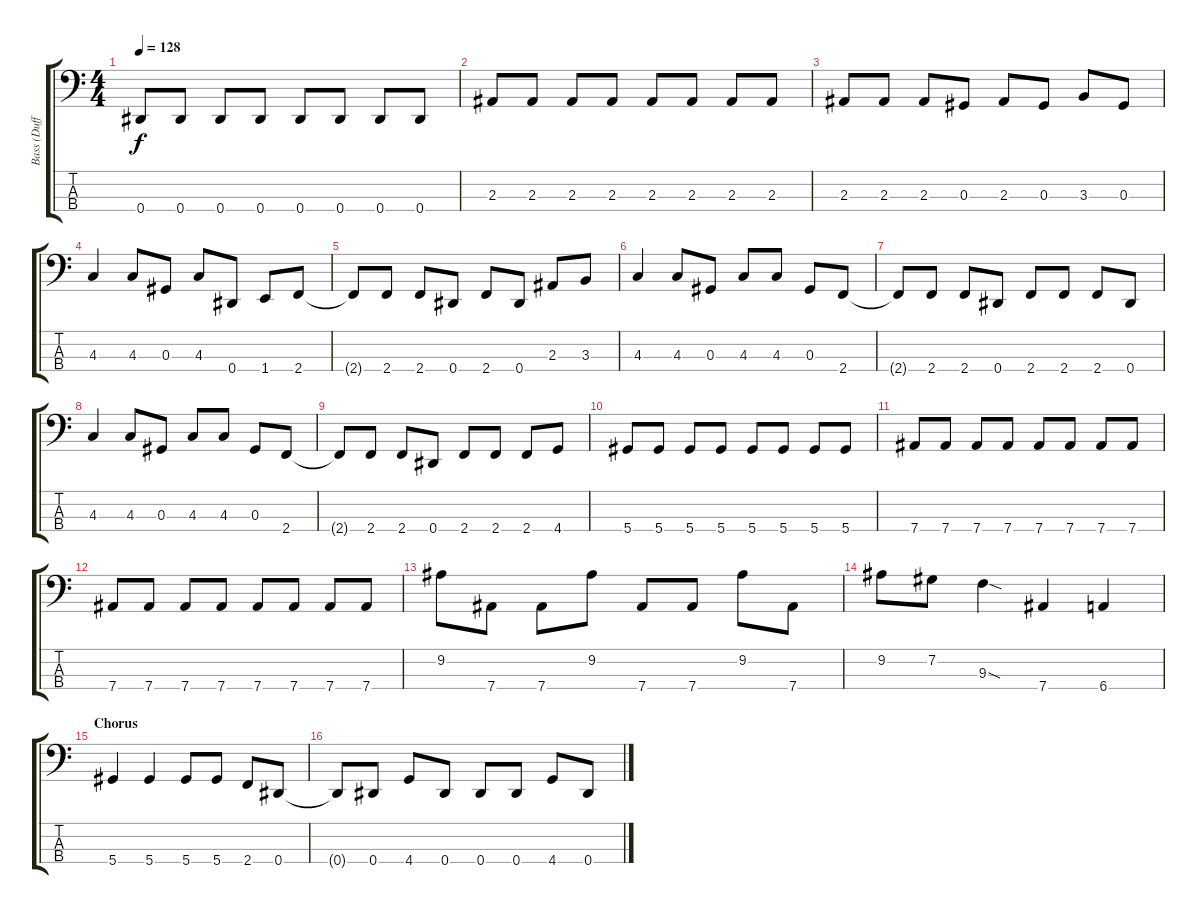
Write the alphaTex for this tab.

\track ("Bass (Duff)" "Bass (Duff") {instrument electricbasspick}
\staff {score tabs}
\tuning (Gb2 Db2 Ab1 Eb1) {hide}
\ts (4 4)
\tempo 128
\clef f4
\ks c
0.4{t}.8{dy f} 0.4.8 0.4.8 0.4.8 0.4.8 0.4.8 0.4.8 0.4.8 |
2.3.8 2.3.8 2.3.8 2.3.8 2.3.8 2.3.8 2.3.8 2.3.8 |
2.3.8 2.3.8 2.3.8 0.3.8 2.3.8 0.3.8 3.3.8 0.3.8 |
4.3.4 4.3.8 0.3.8 4.3.8 0.4.8 1.4.8 2.4.8 |
2.4{t}.8 2.4.8 2.4.8 0.4.8 2.4.8 0.4.8 2.3.8 3.3.8 |
4.3.4 4.3.8 0.3.8 4.3.8 4.3.8 0.3.8 2.4.8 |
2.4{t}.8 2.4.8 2.4.8 0.4.8 2.4.8 2.4.8 2.4.8 0.4.8 |
4.3.4 4.3.8 0.3.8 4.3.8 4.3.8 0.3.8 2.4.8 |
2.4{t}.8 2.4.8 2.4.8 0.4.8 2.4.8 2.4.8 2.4.8 4.4.8 |
5.4.8 5.4.8 5.4.8 5.4.8 5.4.8 5.4.8 5.4.8 5.4.8 |
7.4.8 7.4.8 7.4.8 7.4.8 7.4.8 7.4.8 7.4.8 7.4.8 |
7.4.8 7.4.8 7.4.8 7.4.8 7.4.8 7.4.8 7.4.8 7.4.8 |
9.2.8 7.4.8 7.4.8 9.2.8 7.4.8 7.4.8 9.2.8 7.4.8 |
9.2.8 7.2.8 9.3{sod}.4 7.4.4 6.4.4 |
\section ("" "Chorus")
5.4.4 5.4.4 5.4.8 5.4.8 2.4.8 0.4.8 |
0.4{t}.8 0.4.8 4.4.8 0.4.8 0.4.8 0.4.8 4.4.8 0.4.8
